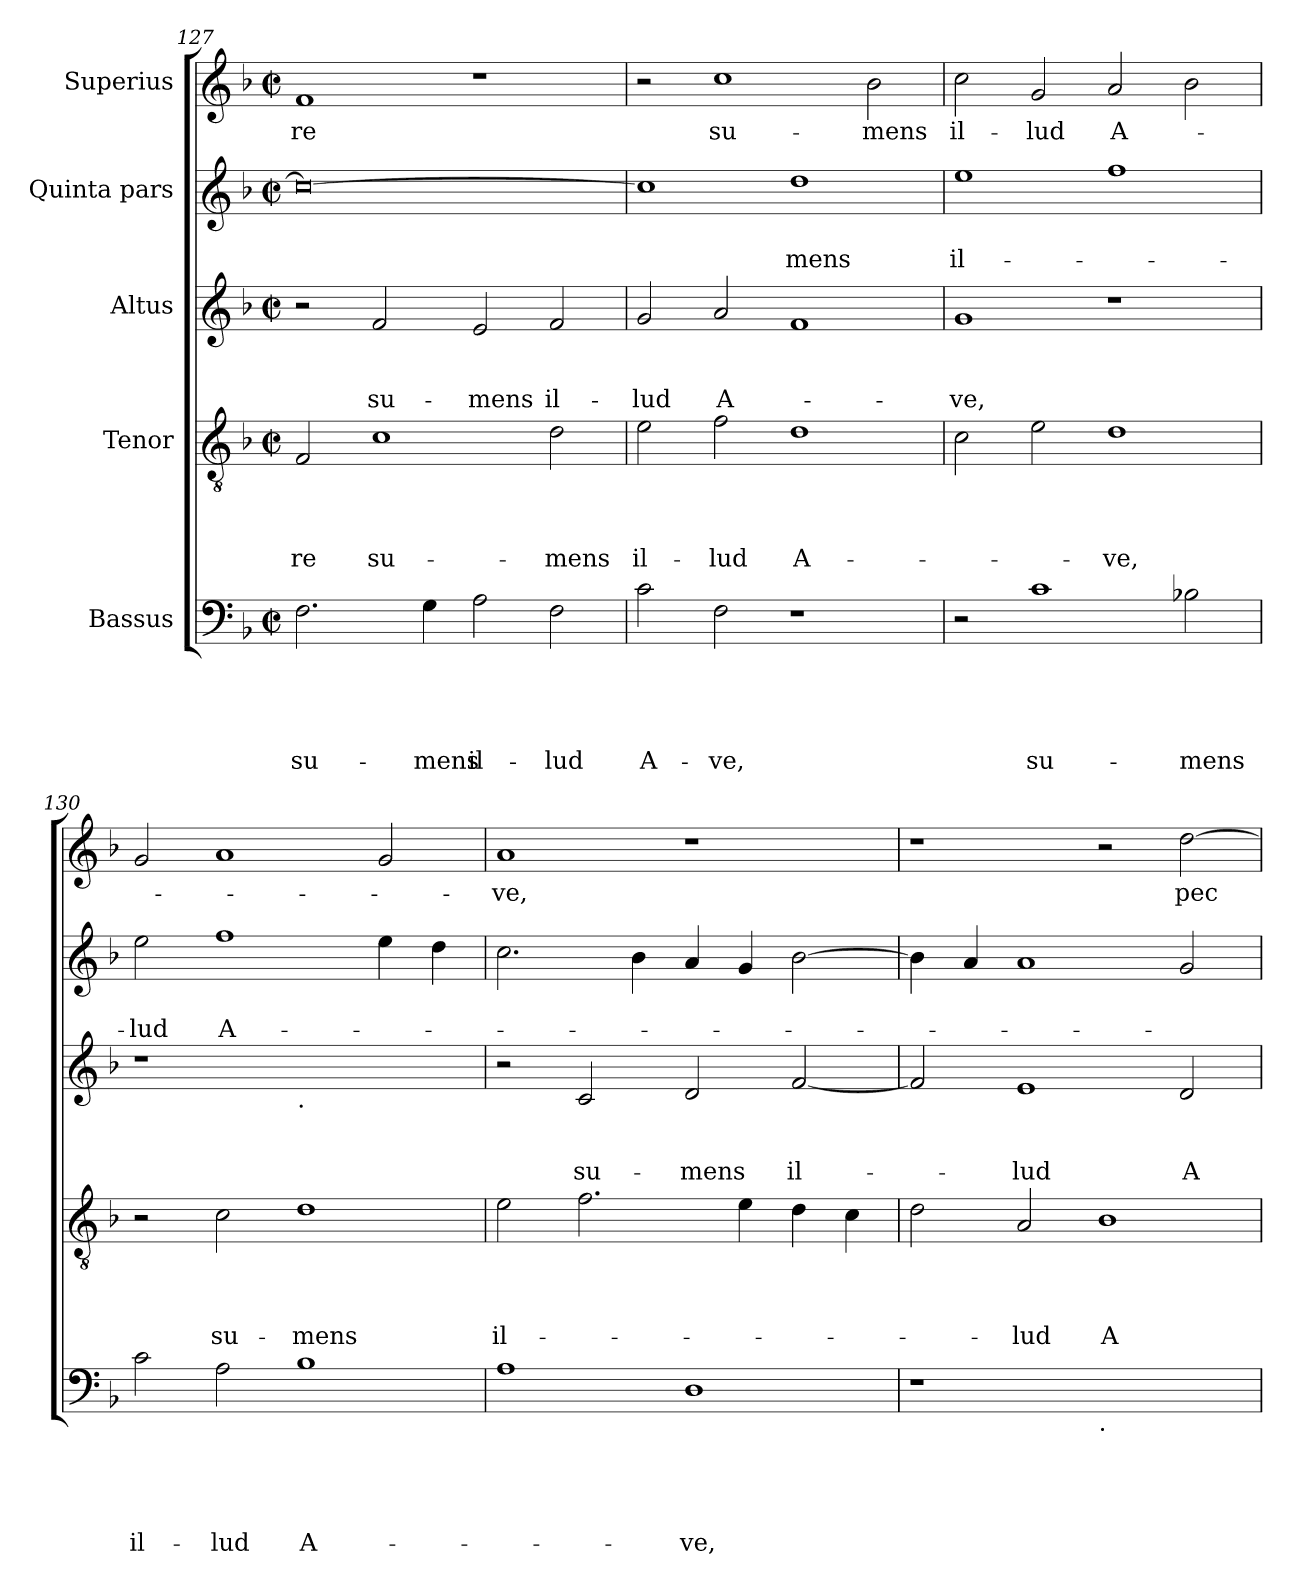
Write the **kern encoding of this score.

**kern	**text	**text	**text	**text	**text	**kern	**text	**text	**text	**text	**kern	**text	**text	**text	**kern	**text	**text	**kern	**text
*part5	*part5	*part5	*part5	*part5	*part5	*part4	*part4	*part4	*part4	*part4	*part3	*part3	*part3	*part3	*part2	*part2	*part2	*part1	*part1
*staff5	*staff5	*staff5	*staff5	*staff5	*staff5	*staff4	*staff4	*staff4	*staff4	*staff4	*staff3	*staff3	*staff3	*staff3	*staff2	*staff2	*staff2	*staff1	*staff1
*I"Bassus	*	*	*	*	*	*I"Tenor	*	*	*	*	*I"Altus	*	*	*	*I"Quinta pars	*	*	*I"Superius	*
*clefF4	*	*	*	*	*	*clefGv2	*	*	*	*	*clefG2	*	*	*	*clefG2	*	*	*clefG2	*
*k[b-]	*	*	*	*	*	*k[b-]	*	*	*	*	*k[b-]	*	*	*	*k[b-]	*	*	*k[b-]	*
*F:	*	*	*	*	*	*F:	*	*	*	*	*F:	*	*	*	*F:	*	*	*F:	*
*M2/2	*	*	*	*	*	*M2/2	*	*	*	*	*M2/2	*	*	*	*M2/2	*	*	*M2/2	*
*met(c|)	*	*	*	*	*	*met(c|)	*	*	*	*	*met(c|)	*	*	*	*met(c|)	*	*	*met(c|)	*
=127	=127	=127	=127	=127	=127	=127	=127	=127	=127	=127	=127	=127	=127	=127	=127	=127	=127	=127	=127
!	!	!	!	!	!LO:LY:b	!	!	!	!	!LO:LY:b	!	!	!	!	!	!	!	!	!LO:LY:b
2.F\	.	.	.	.	su-	2F/	.	.	.	-re	2r	.	.	.	0cc_	.	.	1f	-re
!	!	!	!	!	!	!	!	!	!	!LO:LY:b	!	!	!	!LO:LY:b	!	!	!	!	!
.	.	.	.	.	.	1c	.	.	.	su-	2f/	.	.	su-	.	.	.	.	.
!	!	!	!	!	!LO:LY:b	!	!	!	!	!	!	!	!	!	!	!	!	!	!
4G\	.	.	.	.	-mens	.	.	.	.	.	.	.	.	.	.	.	.	.	.
!	!	!	!	!	!LO:LY:b	!	!	!	!	!	!	!	!	!LO:LY:b	!	!	!	!	!
2A\	.	.	.	.	il-	.	.	.	.	.	2e/	.	.	-mens	.	.	.	1r	.
!	!	!	!	!	!LO:LY:b	!	!	!	!	!LO:LY:b	!	!	!	!LO:LY:b	!	!	!	!	!
2F\	.	.	.	.	-lud	2d\	.	.	.	-mens	2f/	.	.	il-	.	.	.	.	.
=128	=128	=128	=128	=128	=128	=128	=128	=128	=128	=128	=128	=128	=128	=128	=128	=128	=128	=128	=128
!	!	!	!	!	!LO:LY:b	!	!	!	!	!LO:LY:b	!	!	!	!LO:LY:b	!	!	!	!	!
2c\	.	.	.	.	A-	2e\	.	.	.	il-	2g/	.	.	-lud	1cc]	.	.	2r	.
!	!	!	!	!	!LO:LY:b	!	!	!	!	!LO:LY:b	!	!	!	!LO:LY:b	!	!	!	!	!LO:LY:b
2F\	.	.	.	.	-ve,	2f\	.	.	.	-lud	2a/	.	.	A-	.	.	.	1cc	su-
!	!	!	!	!	!	!	!	!	!	!LO:LY:b	!	!	!	!	!	!	!LO:LY:b	!	!
1r	.	.	.	.	.	1d	.	.	.	A-	1f	.	.	.	1dd	.	-mens	.	.
!	!	!	!	!	!	!	!	!	!	!	!	!	!	!	!	!	!	!	!LO:LY:b
.	.	.	.	.	.	.	.	.	.	.	.	.	.	.	.	.	.	2b-\	-mens
!!LO:PB:g=z
=129	=129	=129	=129	=129	=129	=129	=129	=129	=129	=129	=129	=129	=129	=129	=129	=129	=129	=129	=129
!	!	!	!	!	!	!	!	!	!	!	!	!	!	!LO:LY:b	!	!	!LO:LY:b	!	!LO:LY:b
2r	.	.	.	.	.	2c\	.	.	.	.	1g	.	.	-ve,	1ee	.	il-	2cc\	il-
!	!	!	!	!	!LO:LY:b	!	!	!	!	!	!	!	!	!	!	!	!	!	!LO:LY:b
1c	.	.	.	.	su-	2e\	.	.	.	.	.	.	.	.	.	.	.	2g/	-lud
!	!	!	!	!	!	!	!	!	!	!LO:LY:b	!	!	!	!	!	!	!	!	!LO:LY:b
.	.	.	.	.	.	1d	.	.	.	-ve,	1r	.	.	.	1ff	.	.	2a/	A-
!	!	!	!	!	!LO:LY:b	!	!	!	!	!	!	!	!	!	!	!	!	!	!
2B-X\	.	.	.	.	-mens	.	.	.	.	.	.	.	.	.	.	.	.	2b-\	.
=130	=130	=130	=130	=130	=130	=130	=130	=130	=130	=130	=130	=130	=130	=130	=130	=130	=130	=130	=130
!	!	!	!	!	!LO:LY:b	!	!	!	!	!	!	!	!	!	!	!	!LO:LY:b	!	!
2c\	.	.	.	.	il-	2r	.	.	.	.	1r	.	.	.	2ee\	.	-lud	2g/	.
!	!	!	!	!	!LO:LY:b	!	!	!	!	!LO:LY:b	!	!	!	!	!	!	!LO:LY:b	!	!
2A\	.	.	.	.	-lud	2c\	.	.	.	su-	.	.	.	.	1ff	.	A-	1a	.
!	!	!	!	!	!	!	!	!	!	!	!LO:TX:b:t=.	!	!	!	!	!	!	!	!
!	!	!	!	!	!LO:LY:b	!	!	!	!	!LO:LY:b	!	!	!	!	!	!	!	!	!
1B-	.	.	.	.	A-	1d	.	.	.	-mens	1ryy	.	.	.	.	.	.	.	.
.	.	.	.	.	.	.	.	.	.	.	.	.	.	.	4ee\	.	.	2g/	.
.	.	.	.	.	.	.	.	.	.	.	.	.	.	.	4dd\	.	.	.	.
=131	=131	=131	=131	=131	=131	=131	=131	=131	=131	=131	=131	=131	=131	=131	=131	=131	=131	=131	=131
!	!	!	!	!	!	!	!	!	!	!LO:LY:b	!	!	!	!	!	!	!	!	!LO:LY:b
1A	.	.	.	.	.	2e\	.	.	.	il-	2r	.	.	.	2.cc\	.	.	1a	-ve,
!	!	!	!	!	!	!	!	!	!	!	!	!	!	!LO:LY:b	!	!	!	!	!
.	.	.	.	.	.	2.f\	.	.	.	.	2c/	.	.	su-	.	.	.	.	.
.	.	.	.	.	.	.	.	.	.	.	.	.	.	.	4b-\	.	.	.	.
!	!	!	!	!	!LO:LY:b	!	!	!	!	!	!	!	!	!LO:LY:b	!	!	!	!	!
1D	.	.	.	.	-ve,	.	.	.	.	.	2d/	.	.	-mens	4a/	.	.	1r	.
.	.	.	.	.	.	4e\	.	.	.	.	.	.	.	.	4g/	.	.	.	.
!	!	!	!	!	!	!	!	!	!	!	!	!	!	!LO:LY:b	!	!	!	!	!
.	.	.	.	.	.	4d\	.	.	.	.	[<2f/	.	.	il-	[>2b-\	.	.	.	.
.	.	.	.	.	.	4c\	.	.	.	.	.	.	.	.	.	.	.	.	.
=132	=132	=132	=132	=132	=132	=132	=132	=132	=132	=132	=132	=132	=132	=132	=132	=132	=132	=132	=132
1r	.	.	.	.	.	2d\	.	.	.	.	2f/]	.	.	.	4b-\]	.	.	1r	.
.	.	.	.	.	.	.	.	.	.	.	.	.	.	.	4a/	.	.	.	.
!	!	!	!	!	!	!	!	!	!	!LO:LY:b	!	!	!	!LO:LY:b	!	!	!	!	!
.	.	.	.	.	.	2A/	.	.	.	-lud	1e	.	.	-lud	1a	.	.	.	.
!LO:TX:b:t=.	!	!	!	!	!	!	!	!	!	!	!	!	!	!	!	!	!	!	!
!	!	!	!	!	!	!	!	!	!	!LO:LY:b	!	!	!	!	!	!	!	!	!
1ryy	.	.	.	.	.	1B-	.	.	.	A-	.	.	.	.	.	.	.	2r	.
!	!	!	!	!	!	!	!	!	!	!	!	!	!	!LO:LY:b	!	!	!	!	!LO:LY:b
.	.	.	.	.	.	.	.	.	.	.	2d/	.	.	A-	2g/	.	.	[>2dd\	pec-
=	=	=	=	=	=	=	=	=	=	=	=	=	=	=	=	=	=	=	=
*-	*-	*-	*-	*-	*-	*-	*-	*-	*-	*-	*-	*-	*-	*-	*-	*-	*-	*-	*-
